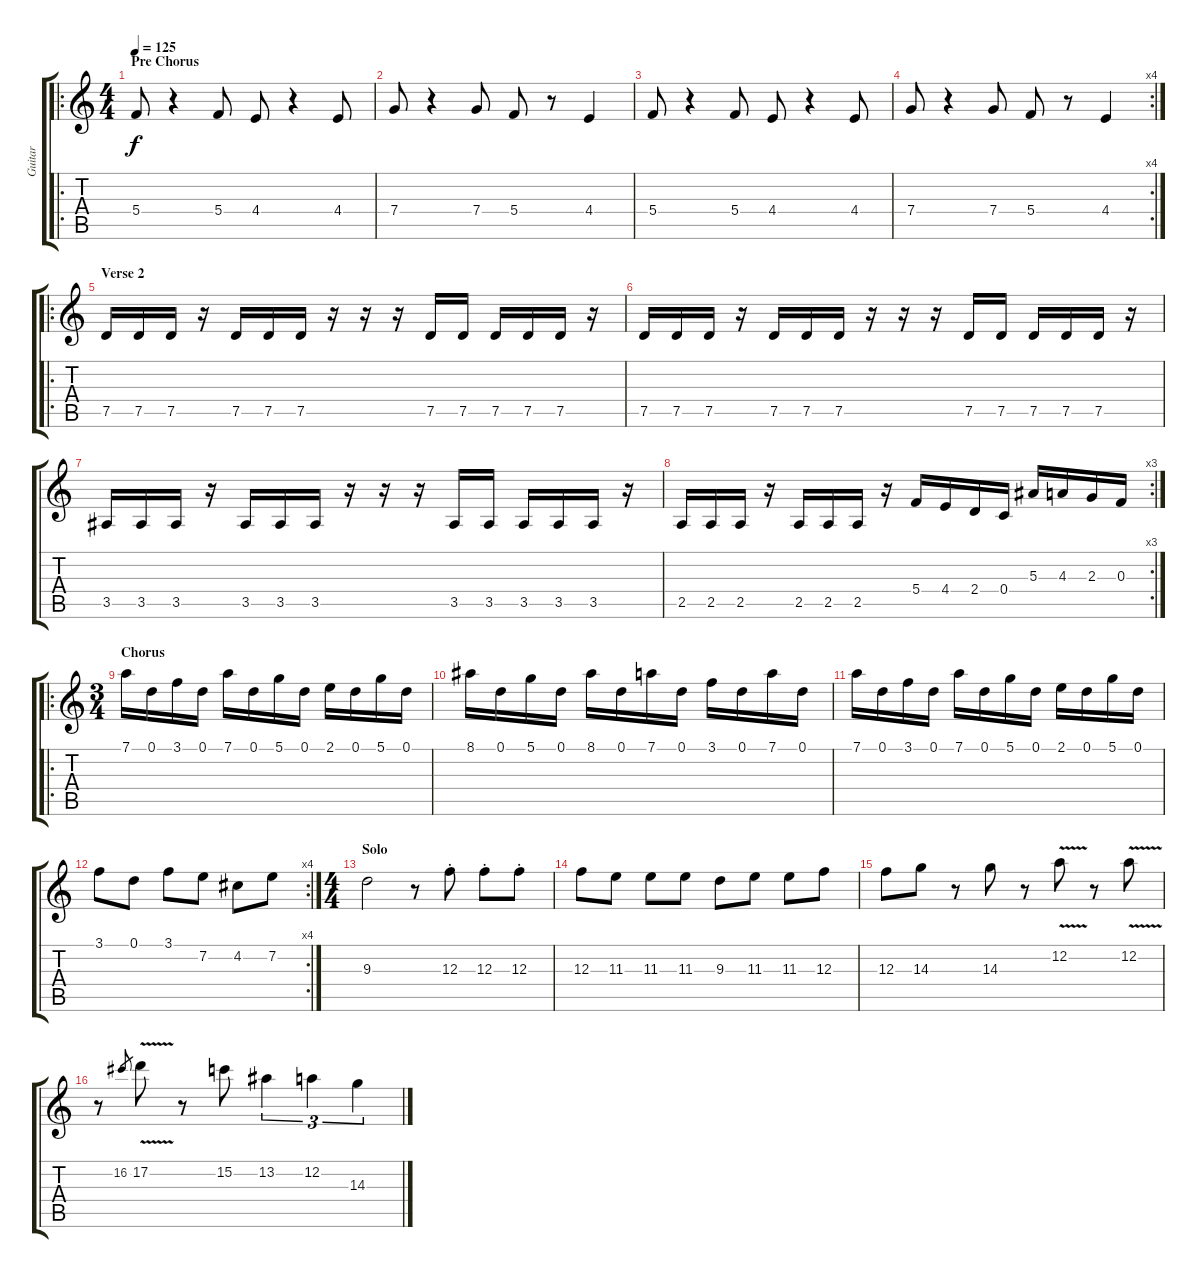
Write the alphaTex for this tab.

\track ("Guitar" "Guitar") {instrument distortionguitar}
\staff {score tabs}
\tuning (D4 A3 F3 C3 G2 D2) {hide}
\ro
\ts (4 4)
\section ("" "Pre Chorus")
\tempo 125
\clef g2
\ks c
5.4.8{dy f} r.4 5.4.8 4.4.8 r.4 4.4.8 |
7.4.8 r.4 7.4.8 5.4.8 r.8 4.4.4 |
5.4.8 r.4 5.4.8 4.4.8 r.4 4.4.8 |
\rc 4
7.4.8 r.4 7.4.8 5.4.8 r.8 4.4.4 |
\ro
\section ("" "Verse 2")
7.5.16 7.5.16 7.5.16 r.16 7.5.16 7.5.16 7.5.16 r.16 r.16 r.16 7.5.16 7.5.16 7.5.16 7.5.16 7.5.16 r.16 |
7.5.16 7.5.16 7.5.16 r.16 7.5.16 7.5.16 7.5.16 r.16 r.16 r.16 7.5.16 7.5.16 7.5.16 7.5.16 7.5.16 r.16 |
3.5.16 3.5.16 3.5.16 r.16 3.5.16 3.5.16 3.5.16 r.16 r.16 r.16 3.5.16 3.5.16 3.5.16 3.5.16 3.5.16 r.16 |
\rc 3
2.5.16 2.5.16 2.5.16 r.16 2.5.16 2.5.16 2.5.16 r.16 5.4.16 4.4.16 2.4.16 0.4.16 5.3.16 4.3.16 2.3.16 0.3.16 |
\ro
\ts (3 4)
\section ("" "Chorus")
7.1.16 0.1.16 3.1.16 0.1.16 7.1.16 0.1.16 5.1.16 0.1.16 2.1.16 0.1.16 5.1.16 0.1.16 |
8.1.16 0.1.16 5.1.16 0.1.16 8.1.16 0.1.16 7.1.16 0.1.16 3.1.16 0.1.16 7.1.16 0.1.16 |
7.1.16 0.1.16 3.1.16 0.1.16 7.1.16 0.1.16 5.1.16 0.1.16 2.1.16 0.1.16 5.1.16 0.1.16 |
\rc 4
3.1.8 0.1.8 3.1.8 7.2.8 4.2.8 7.2.8 |
\ts (4 4)
\section ("" "Solo")
9.3.2 r.8 12.3{st}.8 12.3{st}.8 12.3{st}.8 |
12.3.8 11.3.8 11.3.8 11.3.8 9.3.8 11.3.8 11.3.8 12.3.8 |
12.3.8 14.3.8 r.8 14.3.8 r.8 12.2{v}.8 r.8 12.2{v}.8 |
r.8 16.2.8{gr} 17.2{v}.8 r.8 15.2.8 13.2.4{tu (3 2)} 12.2.4{tu (3 2)} 14.3.4{tu (3 2)}
